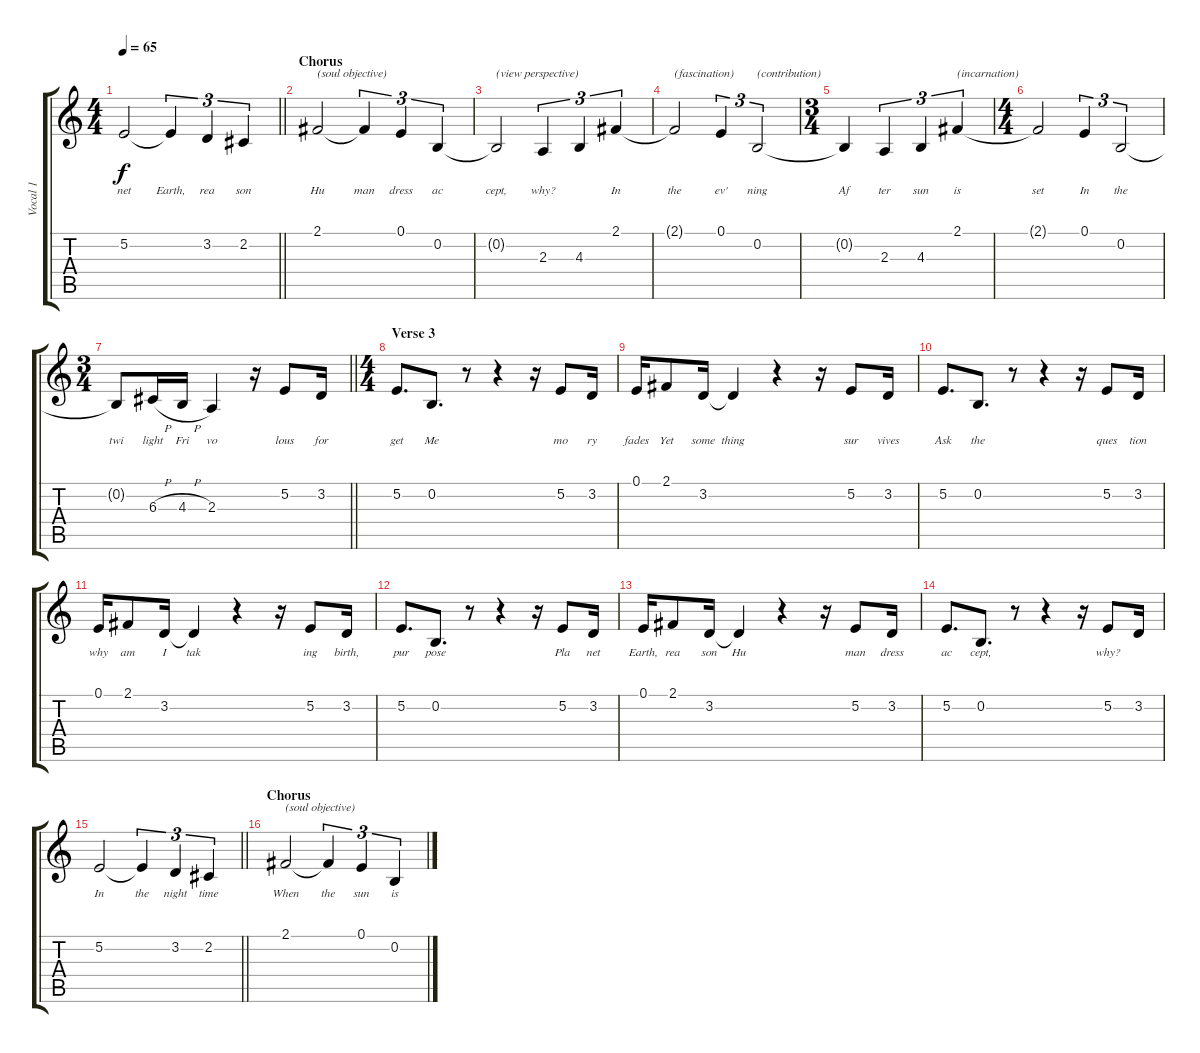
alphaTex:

\track ("Vocal 1" "Vocal 1") {instrument acousticgrandpiano}
\staff {score tabs}
\tuning (E4 B3 G3 D3 A2 E2) {hide}
\ts (4 4)
\tempo 65
\clef g2
\barLineRight lightlight
\ks c
5.2.2{lyrics (0 "net") lyrics (1 "") lyrics (2 "") lyrics (3 "") lyrics (4 "") dy f} 5.2{t}.4{tu (3 2) lyrics (0 "Earth,") lyrics (1 "") lyrics (2 "") lyrics (3 "") lyrics (4 "")} 3.2.4{tu (3 2) lyrics (0 "rea") lyrics (1 "") lyrics (2 "") lyrics (3 "") lyrics (4 "")} 2.2.4{tu (3 2) lyrics (0 "son") lyrics (1 "") lyrics (2 "") lyrics (3 "") lyrics (4 "")} |
\section ("" "Chorus")
2.1.2{txt "(soul objective)" lyrics (0 "Hu") lyrics (1 "") lyrics (2 "") lyrics (3 "") lyrics (4 "")} 2.1{t}.4{tu (3 2) lyrics (0 "man") lyrics (1 "") lyrics (2 "") lyrics (3 "") lyrics (4 "")} 0.1.4{tu (3 2) lyrics (0 "dress") lyrics (1 "") lyrics (2 "") lyrics (3 "") lyrics (4 "")} 0.2.4{tu (3 2) lyrics (0 "ac") lyrics (1 "") lyrics (2 "") lyrics (3 "") lyrics (4 "")} |
0.2{t}.2{txt "(view perspective)" lyrics (0 "cept,") lyrics (1 "") lyrics (2 "") lyrics (3 "") lyrics (4 "")} 2.3.4{tu (3 2) lyrics (0 "why?") lyrics (1 "") lyrics (2 "") lyrics (3 "") lyrics (4 "")} 4.3.4{tu (3 2) lyrics (0 "") lyrics (1 "") lyrics (2 "") lyrics (3 "") lyrics (4 "")} 2.1.4{tu (3 2) lyrics (0 "In") lyrics (1 "") lyrics (2 "") lyrics (3 "") lyrics (4 "")} |
2.1{t}.2{txt "(fascination)" lyrics (0 "the") lyrics (1 "") lyrics (2 "") lyrics (3 "") lyrics (4 "")} 0.1.4{tu (3 2) lyrics (0 "ev'") lyrics (1 "") lyrics (2 "") lyrics (3 "") lyrics (4 "")} 0.2.2{tu (3 2) txt "(contribution)" lyrics (0 "ning") lyrics (1 "") lyrics (2 "") lyrics (3 "") lyrics (4 "")} |
\ts (3 4)
0.2{t}.4{lyrics (0 "Af") lyrics (1 "") lyrics (2 "") lyrics (3 "") lyrics (4 "")} 2.3.4{tu (3 2) lyrics (0 "ter") lyrics (1 "") lyrics (2 "") lyrics (3 "") lyrics (4 "")} 4.3.4{tu (3 2) lyrics (0 "sun") lyrics (1 "") lyrics (2 "") lyrics (3 "") lyrics (4 "")} 2.1.4{tu (3 2) txt "(incarnation)" lyrics (0 "is") lyrics (1 "") lyrics (2 "") lyrics (3 "") lyrics (4 "")} |
\ts (4 4)
2.1{t}.2{lyrics (0 "set") lyrics (1 "") lyrics (2 "") lyrics (3 "") lyrics (4 "")} 0.1.4{tu (3 2) lyrics (0 "In") lyrics (1 "") lyrics (2 "") lyrics (3 "") lyrics (4 "")} 0.2.2{tu (3 2) lyrics (0 "the") lyrics (1 "") lyrics (2 "") lyrics (3 "") lyrics (4 "")} |
\ts (3 4)
\barLineRight lightlight
0.2{t}.8{lyrics (0 "twi") lyrics (1 "") lyrics (2 "") lyrics (3 "") lyrics (4 "")} 6.3{h}.16{lyrics (0 "light") lyrics (1 "") lyrics (2 "") lyrics (3 "") lyrics (4 "")} 4.3{h}.16{lyrics (0 "Fri") lyrics (1 "") lyrics (2 "") lyrics (3 "") lyrics (4 "")} 2.3.4{lyrics (0 "vo") lyrics (1 "") lyrics (2 "") lyrics (3 "") lyrics (4 "")} r.16 5.2.8{lyrics (0 "lous") lyrics (1 "") lyrics (2 "") lyrics (3 "") lyrics (4 "")} 3.2.16{lyrics (0 "for") lyrics (1 "") lyrics (2 "") lyrics (3 "") lyrics (4 "")} |
\ts (4 4)
\section ("" "Verse 3")
5.2.8{d lyrics (0 "get") lyrics (1 "") lyrics (2 "") lyrics (3 "") lyrics (4 "")} 0.2.8{d lyrics (0 "Me") lyrics (1 "") lyrics (2 "") lyrics (3 "") lyrics (4 "")} r.8 r.4 r.16 5.2.8{lyrics (0 "mo") lyrics (1 "") lyrics (2 "") lyrics (3 "") lyrics (4 "")} 3.2.16{lyrics (0 "ry") lyrics (1 "") lyrics (2 "") lyrics (3 "") lyrics (4 "")} |
0.1.16{lyrics (0 "fades") lyrics (1 "") lyrics (2 "") lyrics (3 "") lyrics (4 "")} 2.1.8{lyrics (0 "Yet") lyrics (1 "") lyrics (2 "") lyrics (3 "") lyrics (4 "")} 3.2.16{lyrics (0 "some") lyrics (1 "") lyrics (2 "") lyrics (3 "") lyrics (4 "")} 3.2{t}.4{lyrics (0 "thing") lyrics (1 "") lyrics (2 "") lyrics (3 "") lyrics (4 "")} r.4 r.16 5.2.8{lyrics (0 "sur") lyrics (1 "") lyrics (2 "") lyrics (3 "") lyrics (4 "")} 3.2.16{lyrics (0 "vives") lyrics (1 "") lyrics (2 "") lyrics (3 "") lyrics (4 "")} |
5.2.8{d lyrics (0 "Ask") lyrics (1 "") lyrics (2 "") lyrics (3 "") lyrics (4 "")} 0.2.8{d lyrics (0 "the") lyrics (1 "") lyrics (2 "") lyrics (3 "") lyrics (4 "")} r.8 r.4 r.16 5.2.8{lyrics (0 "ques") lyrics (1 "") lyrics (2 "") lyrics (3 "") lyrics (4 "")} 3.2.16{lyrics (0 "tion") lyrics (1 "") lyrics (2 "") lyrics (3 "") lyrics (4 "")} |
0.1.16{lyrics (0 "why") lyrics (1 "") lyrics (2 "") lyrics (3 "") lyrics (4 "")} 2.1.8{lyrics (0 "am") lyrics (1 "") lyrics (2 "") lyrics (3 "") lyrics (4 "")} 3.2.16{lyrics (0 "I") lyrics (1 "") lyrics (2 "") lyrics (3 "") lyrics (4 "")} 3.2{t}.4{lyrics (0 "tak") lyrics (1 "") lyrics (2 "") lyrics (3 "") lyrics (4 "")} r.4 r.16 5.2.8{lyrics (0 "ing") lyrics (1 "") lyrics (2 "") lyrics (3 "") lyrics (4 "")} 3.2.16{lyrics (0 "birth,") lyrics (1 "") lyrics (2 "") lyrics (3 "") lyrics (4 "")} |
5.2.8{d lyrics (0 "pur") lyrics (1 "") lyrics (2 "") lyrics (3 "") lyrics (4 "")} 0.2.8{d lyrics (0 "pose") lyrics (1 "") lyrics (2 "") lyrics (3 "") lyrics (4 "")} r.8 r.4 r.16 5.2.8{lyrics (0 "Pla") lyrics (1 "") lyrics (2 "") lyrics (3 "") lyrics (4 "")} 3.2.16{lyrics (0 "net") lyrics (1 "") lyrics (2 "") lyrics (3 "") lyrics (4 "")} |
0.1.16{lyrics (0 "Earth,") lyrics (1 "") lyrics (2 "") lyrics (3 "") lyrics (4 "")} 2.1.8{lyrics (0 "rea") lyrics (1 "") lyrics (2 "") lyrics (3 "") lyrics (4 "")} 3.2.16{lyrics (0 "son") lyrics (1 "") lyrics (2 "") lyrics (3 "") lyrics (4 "")} 3.2{t}.4{lyrics (0 "Hu") lyrics (1 "") lyrics (2 "") lyrics (3 "") lyrics (4 "")} r.4 r.16 5.2.8{lyrics (0 "man") lyrics (1 "") lyrics (2 "") lyrics (3 "") lyrics (4 "")} 3.2.16{lyrics (0 "dress") lyrics (1 "") lyrics (2 "") lyrics (3 "") lyrics (4 "")} |
5.2.8{d lyrics (0 "ac") lyrics (1 "") lyrics (2 "") lyrics (3 "") lyrics (4 "")} 0.2.8{d lyrics (0 "cept,") lyrics (1 "") lyrics (2 "") lyrics (3 "") lyrics (4 "")} r.8 r.4 r.16 5.2.8{lyrics (0 "why?") lyrics (1 "") lyrics (2 "") lyrics (3 "") lyrics (4 "")} 3.2.16{lyrics (0 "") lyrics (1 "") lyrics (2 "") lyrics (3 "") lyrics (4 "")} |
\barLineRight lightlight
5.2.2{lyrics (0 "In") lyrics (1 "") lyrics (2 "") lyrics (3 "") lyrics (4 "")} 5.2{t}.4{tu (3 2) lyrics (0 "the") lyrics (1 "") lyrics (2 "") lyrics (3 "") lyrics (4 "")} 3.2.4{tu (3 2) lyrics (0 "night") lyrics (1 "") lyrics (2 "") lyrics (3 "") lyrics (4 "")} 2.2.4{tu (3 2) lyrics (0 "time") lyrics (1 "") lyrics (2 "") lyrics (3 "") lyrics (4 "")} |
\section ("" "Chorus")
2.1.2{txt "(soul objective)" lyrics (0 "When") lyrics (1 "") lyrics (2 "") lyrics (3 "") lyrics (4 "")} 2.1{t}.4{tu (3 2) lyrics (0 "the") lyrics (1 "") lyrics (2 "") lyrics (3 "") lyrics (4 "")} 0.1.4{tu (3 2) lyrics (0 "sun") lyrics (1 "") lyrics (2 "") lyrics (3 "") lyrics (4 "")} 0.2.4{tu (3 2) lyrics (0 "is") lyrics (1 "") lyrics (2 "") lyrics (3 "") lyrics (4 "")}
